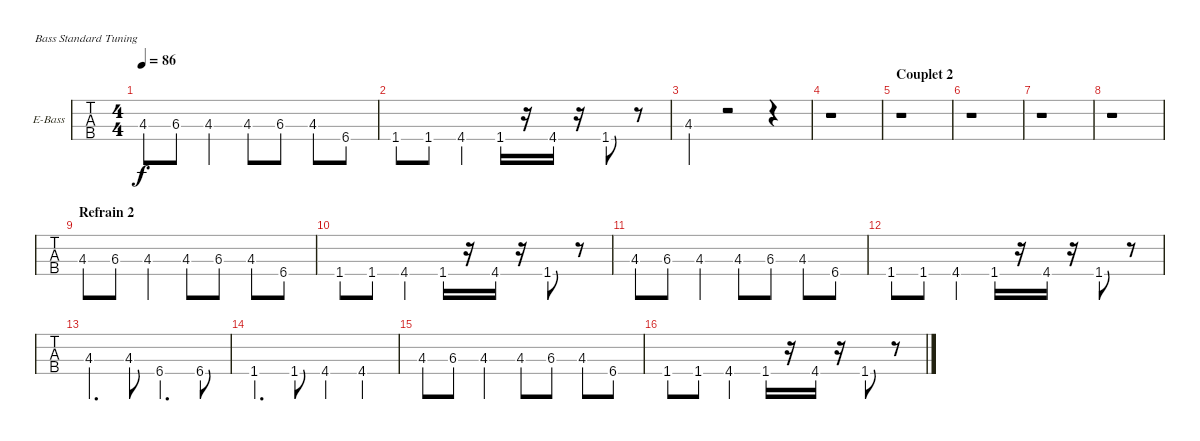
\bracketExtendMode groupsimilarinstruments
\firstSystemTrackNameOrientation horizontal
\otherSystemsTrackNameOrientation horizontal
\track ("Basse" "E-Bass") {instrument electricbasspick}
\staff {tabs}
\tuning (G2 D2 A1 E1)
\ts (4 4)
\tempo 86
\clef f4
\ks c
4.3.8{dy f} 6.3.8 4.3.4 4.3.8 6.3.8 4.3.8 6.4.8 |
1.4.8 1.4.8 4.4.4 1.4.16 r.16 4.4.16 r.16 1.4.8 r.8 |
4.3.4 r.2 r.4 |
r.1 |
\section ("" "Couplet 2")
r.1 |
r.1 |
r.1 |
r.1 |
\section ("" "Refrain 2")
4.3.8 6.3.8 4.3.4 4.3.8 6.3.8 4.3.8 6.4.8 |
1.4.8 1.4.8 4.4.4 1.4.16 r.16 4.4.16 r.16 1.4.8 r.8 |
4.3.8 6.3.8 4.3.4 4.3.8 6.3.8 4.3.8 6.4.8 |
1.4.8 1.4.8 4.4.4 1.4.16 r.16 4.4.16 r.16 1.4.8 r.8 |
4.3.4{d} 4.3.8 6.4.4{d} 6.4.8 |
1.4.4{d} 1.4.8 4.4.4 4.4.4 |
4.3.8 6.3.8 4.3.4 4.3.8 6.3.8 4.3.8 6.4.8 |
1.4.8 1.4.8 4.4.4 1.4.16 r.16 4.4.16 r.16 1.4.8 r.8
